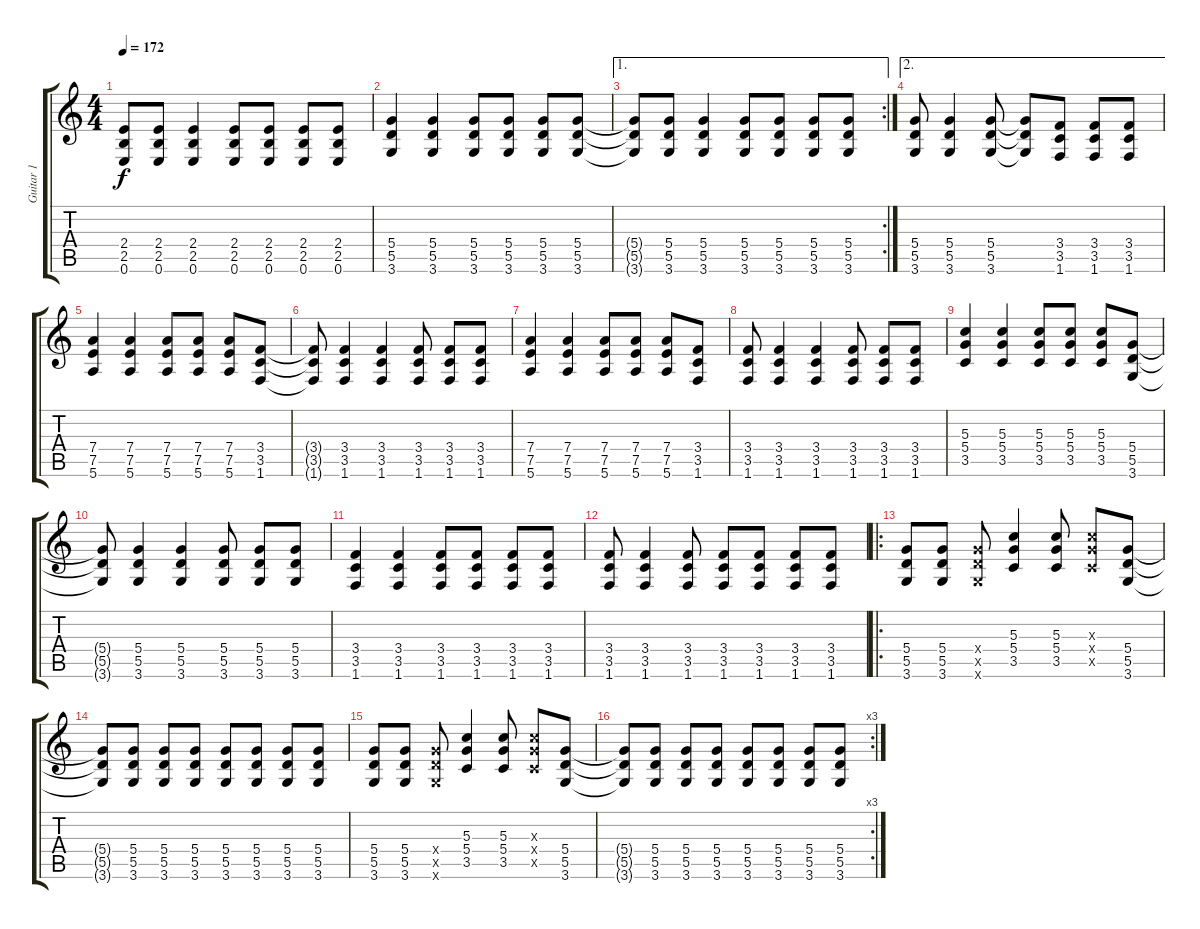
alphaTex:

\track ("Guitar 1" "Guitar 1") {instrument overdrivenguitar}
\staff {score tabs}
\tuning (E4 B3 G3 D3 A2 E2) {hide}
\ts (4 4)
\tempo 172
\clef g2
\ks c
(2.4{t} 2.5{t} 0.6{t}).8{dy f} (2.4 2.5 0.6).8 (2.4 2.5 0.6).4 (2.4 2.5 0.6).8 (2.4 2.5 0.6).8 (2.4 2.5 0.6).8 (2.4 2.5 0.6).8 |
(5.4 5.5 3.6).4 (5.4 5.5 3.6).4 (5.4 5.5 3.6).8 (5.4 5.5 3.6).8 (5.4 5.5 3.6).8 (5.4 5.5 3.6).8 |
\ae 1
\rc 2
(5.4{t} 5.5{t} 3.6{t}).8 (5.4 5.5 3.6).8 (5.4 5.5 3.6).4 (5.4 5.5 3.6).8 (5.4 5.5 3.6).8 (5.4 5.5 3.6).8 (5.4 5.5 3.6).8 |
\ae 2
(5.4 5.5 3.6).8 (5.4 5.5 3.6).4 (5.4 5.5 3.6).8 (5.4{t} 5.5{t} 3.6{t}).8 (3.4 3.5 1.6).8 (3.4 3.5 1.6).8 (3.4 3.5 1.6).8 |
(7.4 7.5 5.6).4 (7.4 7.5 5.6).4 (7.4 7.5 5.6).8 (7.4 7.5 5.6).8 (7.4 7.5 5.6).8 (3.4 3.5 1.6).8 |
(3.4{t} 3.5{t} 1.6{t}).8 (3.4 3.5 1.6).4 (3.4 3.5 1.6).4 (3.4 3.5 1.6).8 (3.4 3.5 1.6).8 (3.4 3.5 1.6).8 |
(7.4 7.5 5.6).4 (7.4 7.5 5.6).4 (7.4 7.5 5.6).8 (7.4 7.5 5.6).8 (7.4 7.5 5.6).8 (3.4 3.5 1.6).8 |
(3.4 3.5 1.6).8 (3.4 3.5 1.6).4 (3.4 3.5 1.6).4 (3.4 3.5 1.6).8 (3.4 3.5 1.6).8 (3.4 3.5 1.6).8 |
(5.3 5.4 3.5).4 (5.3 5.4 3.5).4 (5.3 5.4 3.5).8 (5.3 5.4 3.5).8 (5.3 5.4 3.5).8 (5.4 5.5 3.6).8 |
(5.4{t} 5.5{t} 3.6{t}).8 (5.4 5.5 3.6).4 (5.4 5.5 3.6).4 (5.4 5.5 3.6).8 (5.4 5.5 3.6).8 (5.4 5.5 3.6).8 |
(3.4 3.5 1.6).4 (3.4 3.5 1.6).4 (3.4 3.5 1.6).8 (3.4 3.5 1.6).8 (3.4 3.5 1.6).8 (3.4 3.5 1.6).8 |
(3.4 3.5 1.6).8 (3.4 3.5 1.6).4 (3.4 3.5 1.6).8 (3.4 3.5 1.6).8 (3.4 3.5 1.6).8 (3.4 3.5 1.6).8 (3.4 3.5 1.6).8 |
\ro
(5.4 5.5 3.6).8 (5.4 5.5 3.6).8 (5.4{x} 5.5{x} 3.6{x}).8 (5.3 5.4 3.5).4 (5.3 5.4 3.5).8 (5.3{x} 5.4{x} 3.5{x}).8 (5.4 5.5 3.6).8 |
(5.4{t} 5.5{t} 3.6{t}).8 (5.4 5.5 3.6).8 (5.4 5.5 3.6).8 (5.4 5.5 3.6).8 (5.4 5.5 3.6).8 (5.4 5.5 3.6).8 (5.4 5.5 3.6).8 (5.4 5.5 3.6).8 |
(5.4 5.5 3.6).8 (5.4 5.5 3.6).8 (5.4{x} 5.5{x} 3.6{x}).8 (5.3 5.4 3.5).4 (5.3 5.4 3.5).8 (5.3{x} 5.4{x} 3.5{x}).8 (5.4 5.5 3.6).8 |
\rc 3
(5.4{t} 5.5{t} 3.6{t}).8 (5.4 5.5 3.6).8 (5.4 5.5 3.6).8 (5.4 5.5 3.6).8 (5.4 5.5 3.6).8 (5.4 5.5 3.6).8 (5.4 5.5 3.6).8 (5.4 5.5 3.6).8
